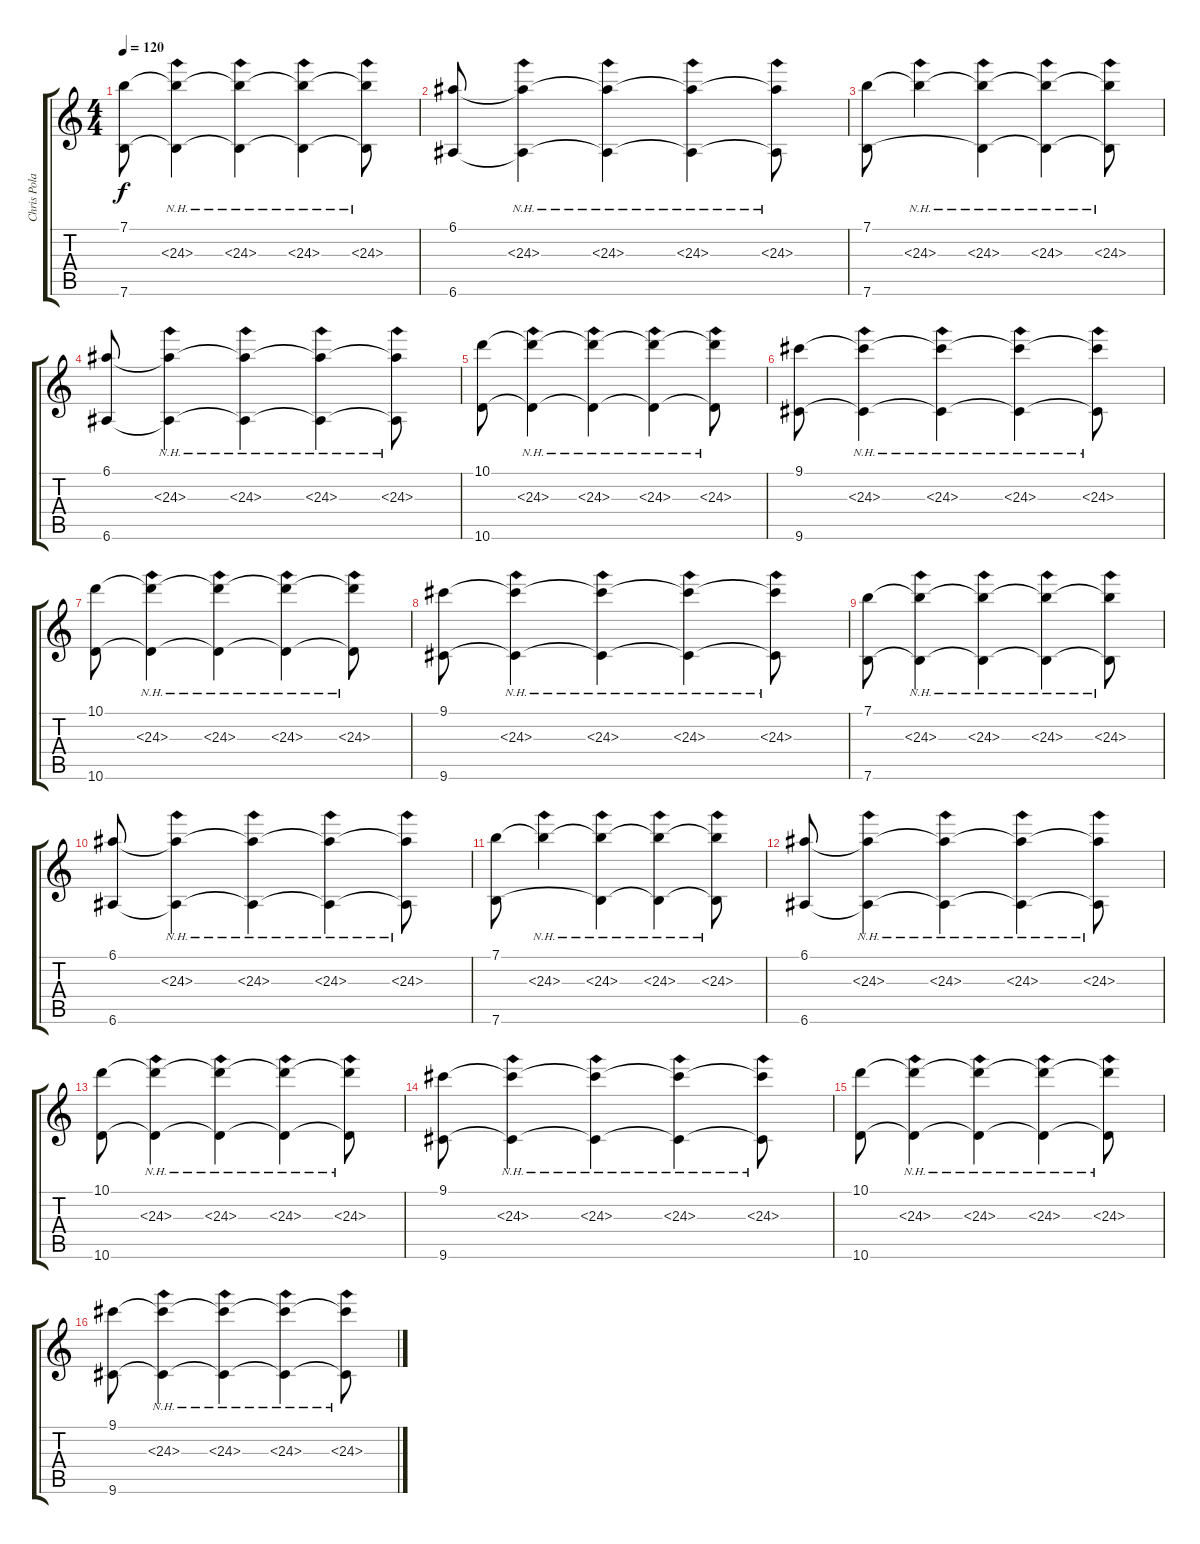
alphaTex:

\track ("Chris Poland" "Chris Pola") {instrument distortionguitar}
\staff {score tabs}
\tuning (E4 B3 G3 D3 A2 E2) {hide}
\ts (4 4)
\tempo 120
\clef g2
\ks c
(7.1 7.6).8{dy f instrument distortionguitar} (7.1{t} 24.3{nh} 7.6{t}).4 (7.1{t} 24.3{nh} 7.6{t}).4 (7.1{t} 24.3{nh} 7.6{t}).4 (7.1{t} 24.3{nh} 7.6{t}).8 |
(6.1 6.6).8 (6.1{t} 24.3{nh} 6.6{t}).4 (6.1{t} 24.3{nh} 6.6{t}).4 (6.1{t} 24.3{nh} 6.6{t}).4 (6.1{t} 24.3{nh} 6.6{t}).8 |
(7.1 7.6).8 (7.1{t} 24.3{nh}).4 (7.1{t} 24.3{nh} 7.6{t}).4 (7.1{t} 24.3{nh} 7.6{t}).4 (7.1{t} 24.3{nh} 7.6{t}).8 |
(6.1 6.6).8 (6.1{t} 24.3{nh} 6.6{t}).4 (6.1{t} 24.3{nh} 6.6{t}).4 (6.1{t} 24.3{nh} 6.6{t}).4 (6.1{t} 24.3{nh} 6.6{t}).8 |
(10.1 10.6).8 (10.1{t} 24.3{nh} 10.6{t}).4 (10.1{t} 24.3{nh} 10.6{t}).4 (10.1{t} 24.3{nh} 10.6{t}).4 (10.1{t} 24.3{nh} 10.6{t}).8 |
(9.1 9.6).8 (9.1{t} 24.3{nh} 9.6{t}).4 (9.1{t} 24.3{nh} 9.6{t}).4 (9.1{t} 24.3{nh} 9.6{t}).4 (9.1{t} 24.3{nh} 9.6{t}).8 |
(10.1 10.6).8 (10.1{t} 24.3{nh} 10.6{t}).4 (10.1{t} 24.3{nh} 10.6{t}).4 (10.1{t} 24.3{nh} 10.6{t}).4 (10.1{t} 24.3{nh} 10.6{t}).8 |
(9.1 9.6).8 (9.1{t} 24.3{nh} 9.6{t}).4 (9.1{t} 24.3{nh} 9.6{t}).4 (9.1{t} 24.3{nh} 9.6{t}).4 (9.1{t} 24.3{nh} 9.6{t}).8 |
(7.1 7.6).8 (7.1{t} 24.3{nh} 7.6{t}).4 (7.1{t} 24.3{nh} 7.6{t}).4 (7.1{t} 24.3{nh} 7.6{t}).4 (7.1{t} 24.3{nh} 7.6{t}).8 |
(6.1 6.6).8 (6.1{t} 24.3{nh} 6.6{t}).4 (6.1{t} 24.3{nh} 6.6{t}).4 (6.1{t} 24.3{nh} 6.6{t}).4 (6.1{t} 24.3{nh} 6.6{t}).8 |
(7.1 7.6).8 (7.1{t} 24.3{nh}).4 (7.1{t} 24.3{nh} 7.6{t}).4 (7.1{t} 24.3{nh} 7.6{t}).4 (7.1{t} 24.3{nh} 7.6{t}).8 |
(6.1 6.6).8 (6.1{t} 24.3{nh} 6.6{t}).4 (6.1{t} 24.3{nh} 6.6{t}).4 (6.1{t} 24.3{nh} 6.6{t}).4 (6.1{t} 24.3{nh} 6.6{t}).8 |
(10.1 10.6).8 (10.1{t} 24.3{nh} 10.6{t}).4 (10.1{t} 24.3{nh} 10.6{t}).4 (10.1{t} 24.3{nh} 10.6{t}).4 (10.1{t} 24.3{nh} 10.6{t}).8 |
(9.1 9.6).8 (9.1{t} 24.3{nh} 9.6{t}).4 (9.1{t} 24.3{nh} 9.6{t}).4 (9.1{t} 24.3{nh} 9.6{t}).4 (9.1{t} 24.3{nh} 9.6{t}).8 |
(10.1 10.6).8 (10.1{t} 24.3{nh} 10.6{t}).4 (10.1{t} 24.3{nh} 10.6{t}).4 (10.1{t} 24.3{nh} 10.6{t}).4 (10.1{t} 24.3{nh} 10.6{t}).8 |
(9.1 9.6).8 (9.1{t} 24.3{nh} 9.6{t}).4 (9.1{t} 24.3{nh} 9.6{t}).4 (9.1{t} 24.3{nh} 9.6{t}).4 (9.1{t} 24.3{nh} 9.6{t}).8
